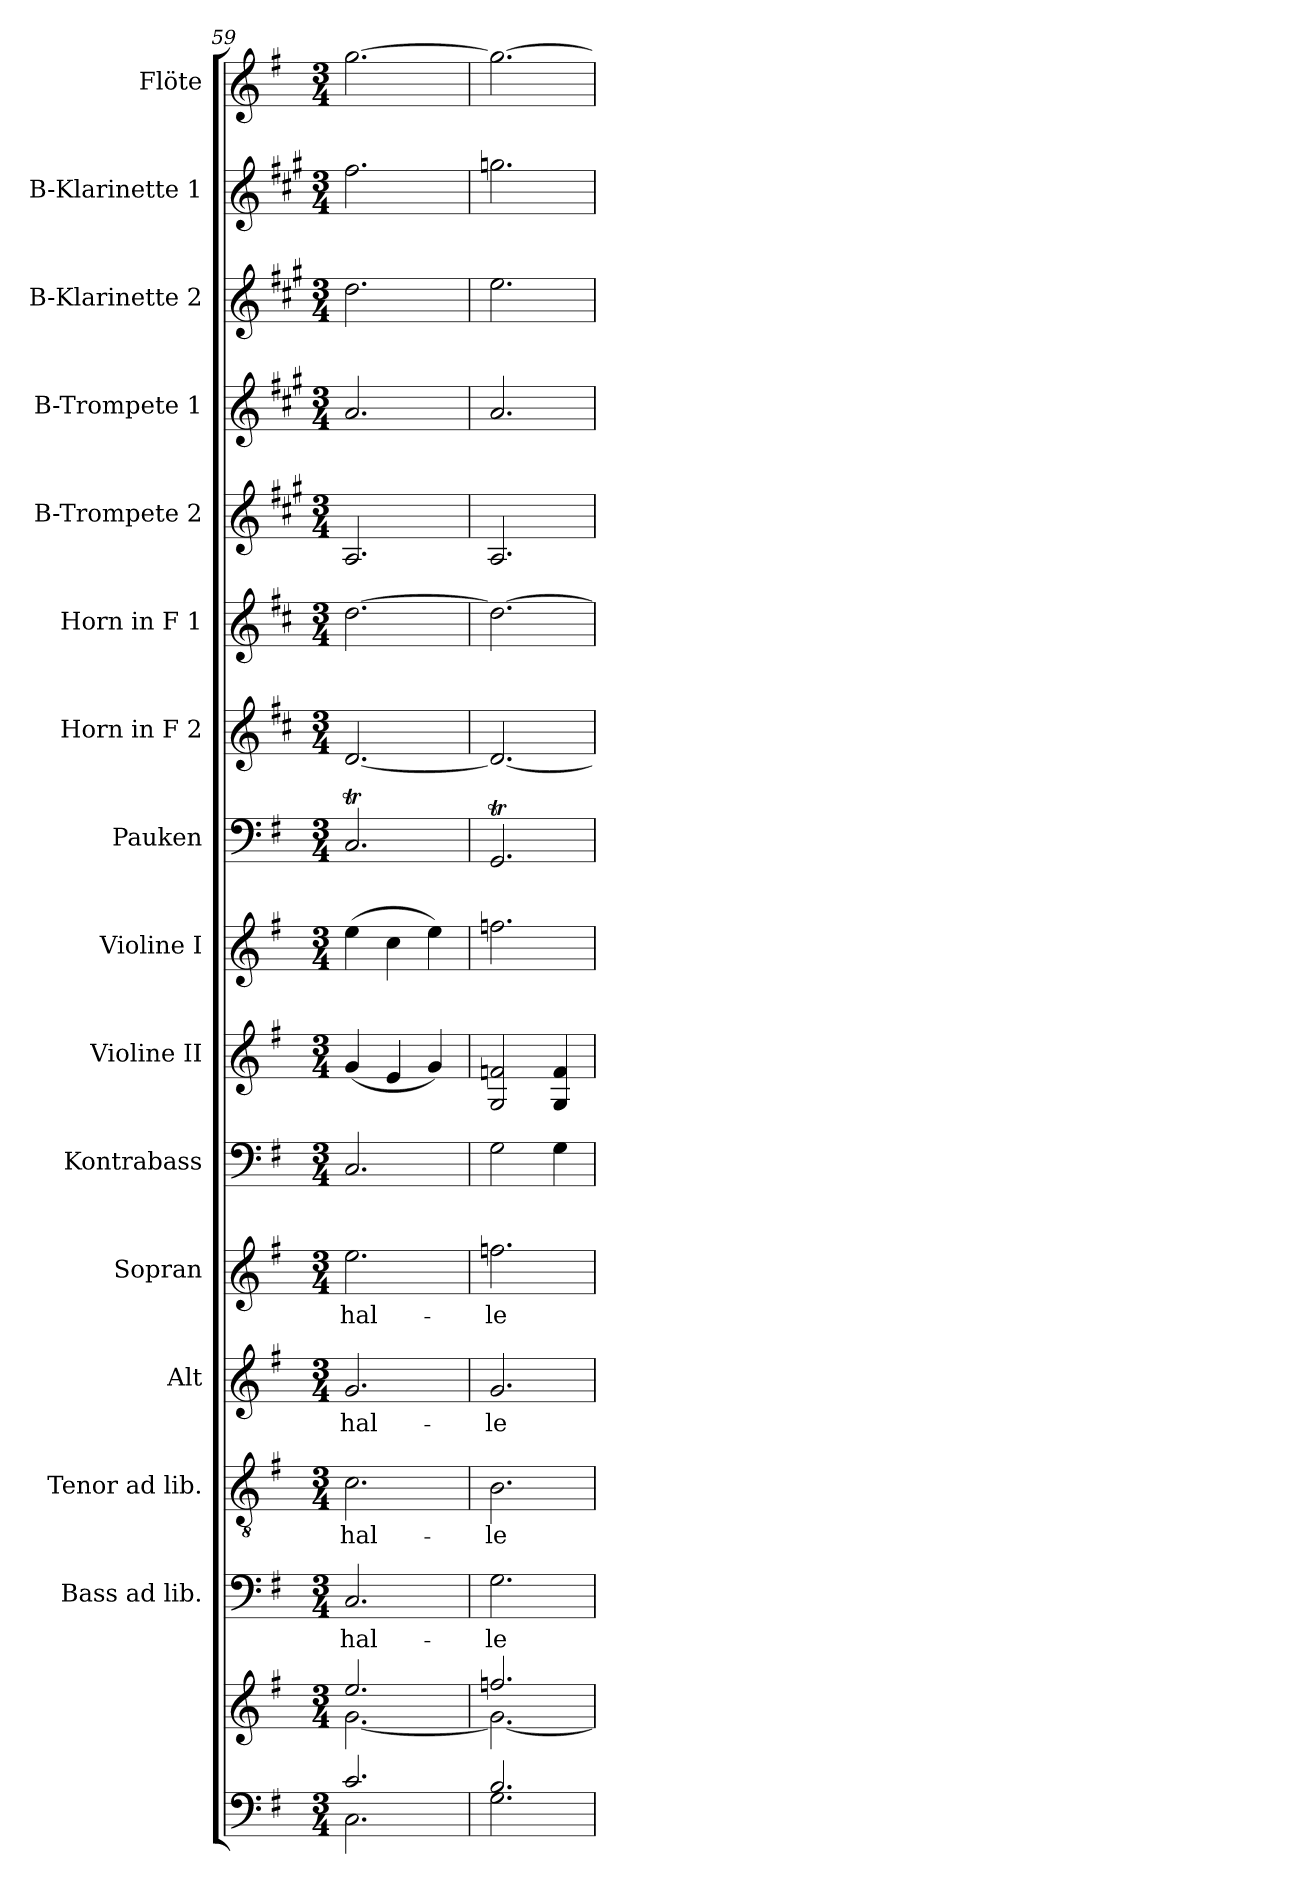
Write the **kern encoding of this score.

**kern	**kern	**kern	**text	**kern	**text	**kern	**text	**kern	**text	**kern	**kern	**kern	**kern	**kern	**kern	**kern	**kern	**kern	**kern	**kern
*part16	*part16	*part15	*part15	*part14	*part14	*part13	*part13	*part12	*part12	*part11	*part10	*part9	*part8	*part7	*part6	*part5	*part4	*part3	*part2	*part1
*staff17	*staff16	*staff15	*staff15	*staff14	*staff14	*staff13	*staff13	*staff12	*staff12	*staff11	*staff10	*staff9	*staff8	*staff7	*staff6	*staff5	*staff4	*staff3	*staff2	*staff1
*	*	*I"Bass ad lib.	*	*I"Tenor ad lib.	*	*I"Alt	*	*I"Sopran	*	*I"Kontrabass	*I"Violine II	*I"Violine I	*I"Pauken	*I"Horn in F 2	*I"Horn in F 1	*I"B-Trompete 2	*I"B-Trompete 1	*I"B-Klarinette 2	*I"B-Klarinette 1	*I"Flöte
*	*	*I'B.	*	*I'T.	*	*I'A.	*	*I'S.	*	*I'Kb.	*I'Vl. II	*I'Vl. I	*I'Pk.	*	*I'Hr. 1	*I'B Trp. 2	*I'B Trp. 1	*I'B Kl. 2	*I'B Kl. 1	*I'Fl.
*clefF4	*clefG2	*clefF4	*	*clefGv2	*	*clefG2	*	*clefG2	*	*clefF4	*clefG2	*clefG2	*clefF4	*clefG2	*clefG2	*clefG2	*clefG2	*clefG2	*clefG2	*clefG2
*	*	*	*	*	*	*	*	*	*	*ITrd7c12	*	*	*	*ITrd4c7	*ITrd4c7	*ITrd1c2	*ITrd1c2	*ITrd1c2	*ITrd1c2	*
*k[f#]	*k[f#]	*k[f#]	*	*k[f#]	*	*k[f#]	*	*k[f#]	*	*k[f#]	*k[f#]	*k[f#]	*k[f#]	*k[f#]	*k[f#]	*k[f#]	*k[f#]	*k[f#]	*k[f#]	*k[f#]
*G:	*G:	*G:	*	*G:	*	*G:	*	*G:	*	*G:	*G:	*G:	*G:	*G:	*G:	*G:	*G:	*G:	*G:	*G:
*M3/4	*M3/4	*M3/4	*	*M3/4	*	*M3/4	*	*M3/4	*	*M3/4	*M3/4	*M3/4	*M3/4	*M3/4	*M3/4	*M3/4	*M3/4	*M3/4	*M3/4	*M3/4
=59	=59	=59	=59	=59	=59	=59	=59	=59	=59	=59	=59	=59	=59	=59	=59	=59	=59	=59	=59	=59
*^	*^	*	*	*	*	*	*	*	*	*	*	*	*	*	*	*	*	*	*	*
!	!	!	!	!	!LO:LY:b	!	!LO:LY:b	!	!LO:LY:b	!	!LO:LY:b	!	!	!	!	!	!	!	!	!	!	!
2.c/	2.C\	2.ee/	[<2.g\	2.C/	hal-	2.c\	hal-	2.g/	hal-	2.ee\	hal-	2.CC/	(<4g/	(>4ee\	2.CT/	[2.G/	[2.g\	2.G/	2.g/	2.cc\	2.ee\	[2.gg\
.	.	.	.	.	.	.	.	.	.	.	.	.	4e/	4cc\	.	.	.	.	.	.	.	.
.	.	.	.	.	.	.	.	.	.	.	.	.	4g/)	4ee\)	.	.	.	.	.	.	.	.
=60	=60	=60	=60	=60	=60	=60	=60	=60	=60	=60	=60	=60	=60	=60	=60	=60	=60	=60	=60	=60	=60	=60
!	!	!	!	!	!LO:LY:b	!	!LO:LY:b	!	!LO:LY:b	!	!LO:LY:b	!	!	!	!	!	!	!	!	!	!	!
2.B/	2.G\	2.ffn/	2.g\_	2.G\	-le-	2.B\	-le-	2.g/	-le-	2.ffn\	-le-	2GG\	2G/ 2fn/	2.ffn\	2.GGT/	2.G/_	2.g\_	2.G/	2.g/	2.dd\	2.ffn\	2.gg\_
.	.	.	.	.	.	.	.	.	.	.	.	4GG\	4G/ 4f/	.	.	.	.	.	.	.	.	.
*v	*v	*	*	*	*	*	*	*	*	*	*	*	*	*	*	*	*	*	*	*	*	*
*	*v	*v	*	*	*	*	*	*	*	*	*	*	*	*	*	*	*	*	*	*	*
=	=	=	=	=	=	=	=	=	=	=	=	=	=	=	=	=	=	=	=	=
*-	*-	*-	*-	*-	*-	*-	*-	*-	*-	*-	*-	*-	*-	*-	*-	*-	*-	*-	*-	*-
